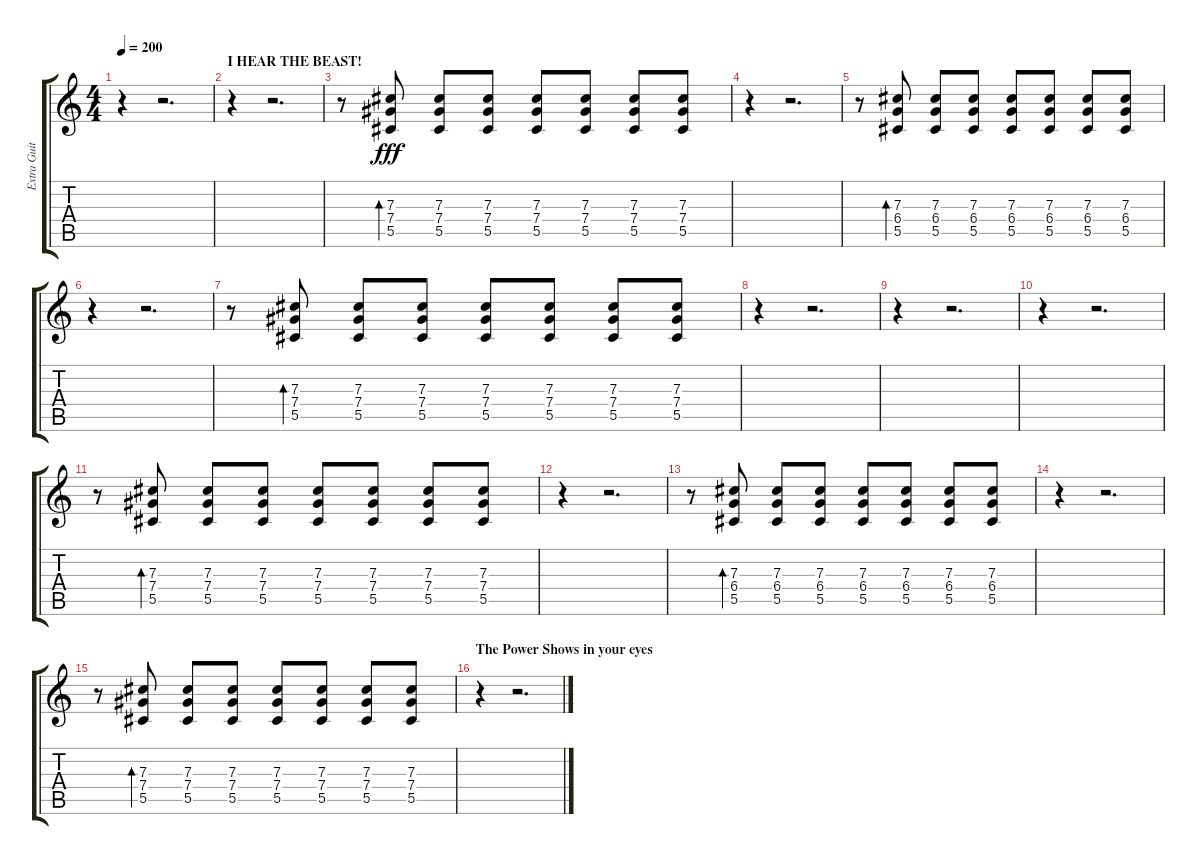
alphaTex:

\track ("Extra Guitar" "Extra Guit") {instrument distortionguitar}
\staff {score tabs}
\tuning (Eb4 Bb3 Gb3 Db3 Ab2 Db2) {hide}
\ts (4 4)
\tempo 200
\clef g2
\ks c
r.4{dy fff} r.2{d} |
\section ("" "I HEAR THE BEAST!")
r.4 r.2{d} |
r.8 (7.3 7.4 5.5).8{bd 60} (7.3 7.4 5.5).8 (7.3 7.4 5.5).8 (7.3 7.4 5.5).8 (7.3 7.4 5.5).8 (7.3 7.4 5.5).8 (7.3 7.4 5.5).8 |
r.4 r.2{d} |
r.8 (7.3 6.4 5.5).8{bd 60} (7.3 6.4 5.5).8 (7.3 6.4 5.5).8 (7.3 6.4 5.5).8 (7.3 6.4 5.5).8 (7.3 6.4 5.5).8 (7.3 6.4 5.5).8 |
r.4 r.2{d} |
r.8 (7.3 7.4 5.5).8{bd 60} (7.3 7.4 5.5).8 (7.3 7.4 5.5).8 (7.3 7.4 5.5).8 (7.3 7.4 5.5).8 (7.3 7.4 5.5).8 (7.3 7.4 5.5).8 |
r.4 r.2{d} |
r.4 r.2{d} |
r.4 r.2{d} |
r.8 (7.3 7.4 5.5).8{bd 60} (7.3 7.4 5.5).8 (7.3 7.4 5.5).8 (7.3 7.4 5.5).8 (7.3 7.4 5.5).8 (7.3 7.4 5.5).8 (7.3 7.4 5.5).8 |
r.4 r.2{d} |
r.8 (7.3 6.4 5.5).8{bd 60} (7.3 6.4 5.5).8 (7.3 6.4 5.5).8 (7.3 6.4 5.5).8 (7.3 6.4 5.5).8 (7.3 6.4 5.5).8 (7.3 6.4 5.5).8 |
r.4 r.2{d} |
r.8 (7.3 7.4 5.5).8{bd 60} (7.3 7.4 5.5).8 (7.3 7.4 5.5).8 (7.3 7.4 5.5).8 (7.3 7.4 5.5).8 (7.3 7.4 5.5).8 (7.3 7.4 5.5).8 |
\section ("" "The Power Shows in your eyes")
r.4 r.2{d}
